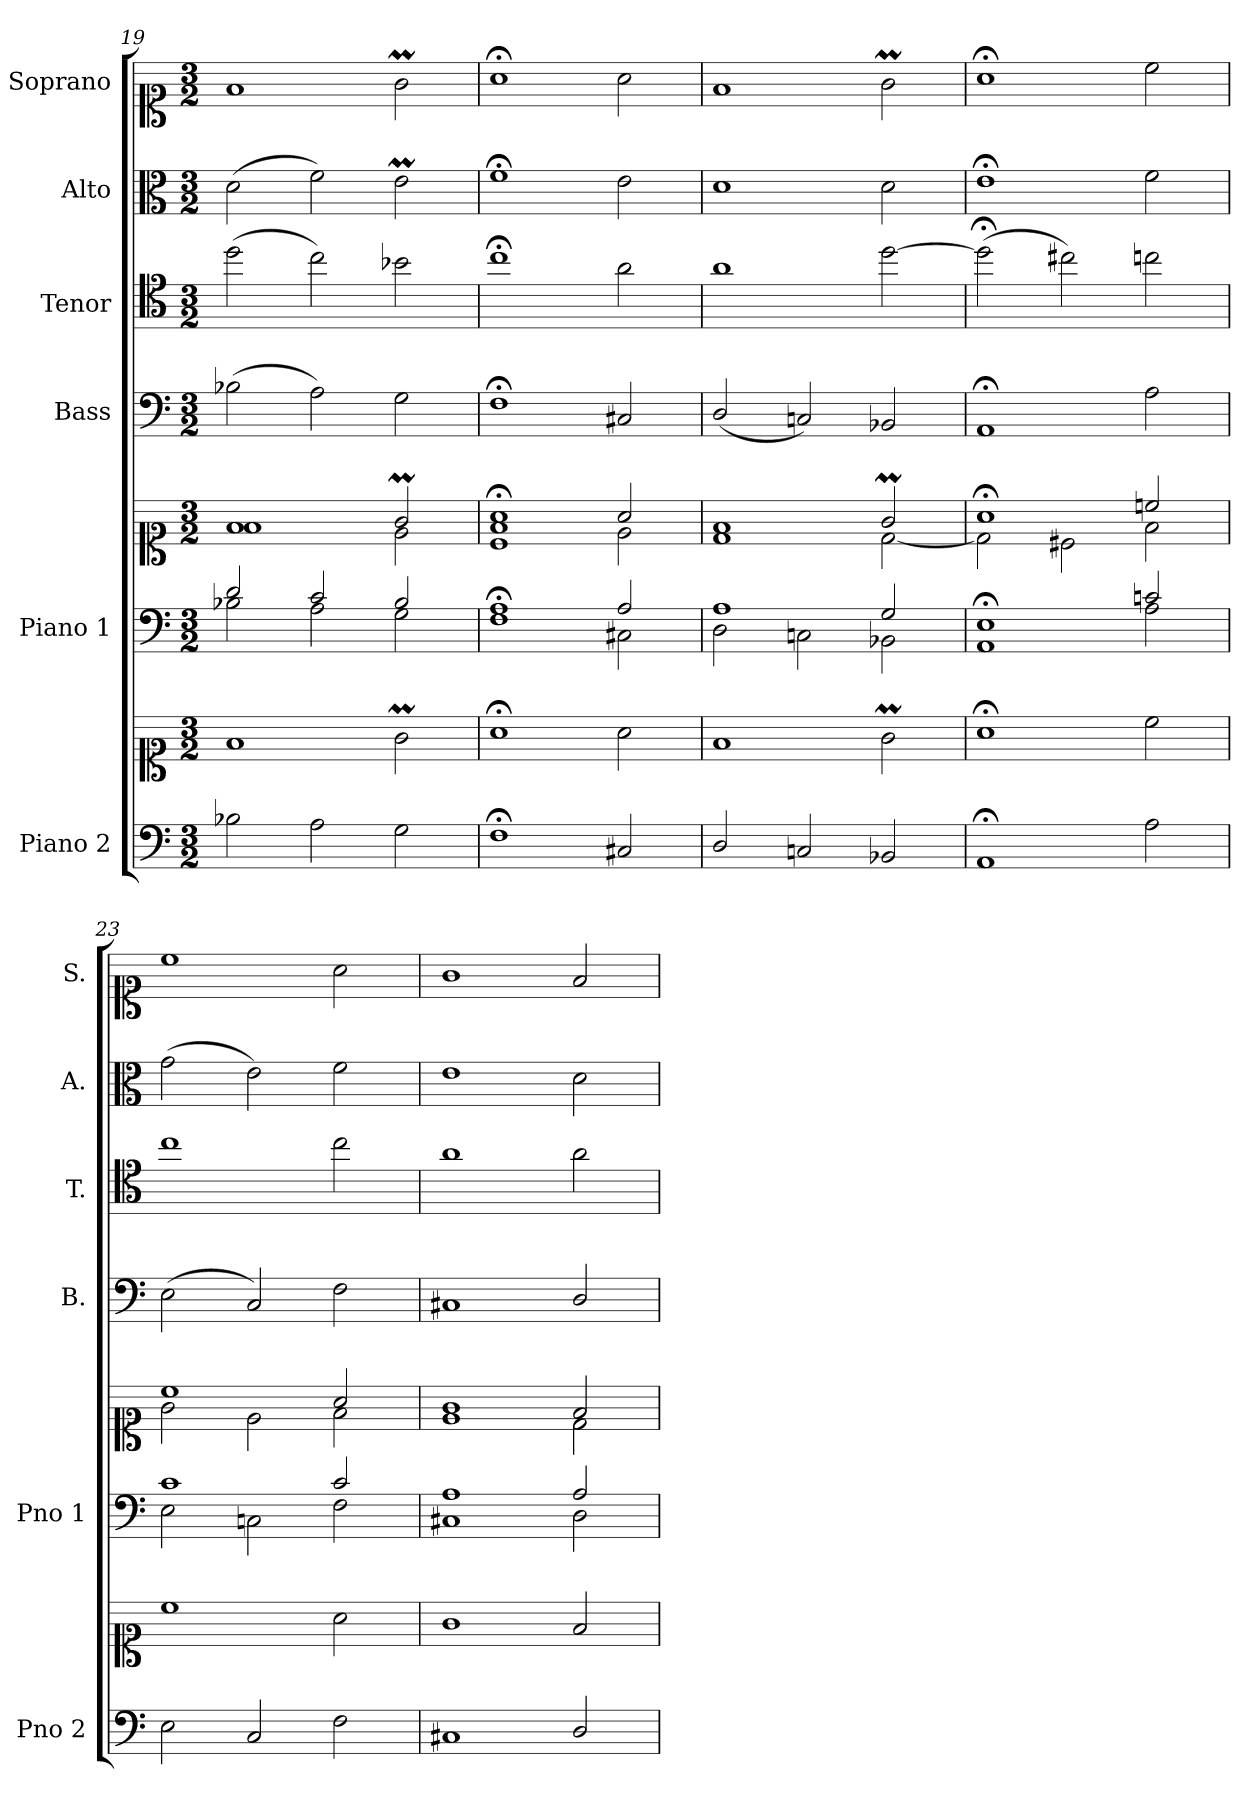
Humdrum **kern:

**kern	**kern	**kern	**kern	**kern	**kern	**kern	**kern
*part6	*part6	*part5	*part5	*part4	*part3	*part2	*part1
*staff8	*staff7	*staff6	*staff5	*staff4	*staff3	*staff2	*staff1
*I"Piano 2	*	*I"Piano 1	*	*I"Bass	*I"Tenor	*I"Alto	*I"Soprano
*I'Pno 2	*	*I'Pno 1	*	*I'B.	*I'T.	*I'A.	*I'S.
*clefF4	*clefC1	*clefF4	*clefC1	*clefF4	*clefC4	*clefC3	*clefC1
*	*	*	*	*	*ITrd7c12	*	*
*k[]	*k[]	*k[]	*k[]	*k[]	*k[]	*k[]	*k[]
*M3/2	*M3/2	*M3/2	*M3/2	*M3/2	*M3/2	*M3/2	*M3/2
=19	=19	=19	=19	=19	=19	=19	=19
*	*	*^	*^	*	*	*	*
2B-X\	1f/	2d/	2B-X\	1f/	1f\	(2B-X\	(2d\	(2d\	1f/
2A\	.	2c/	2A\	.	.	2A\)	2c\)	2f\)	.
2G\	2gM\	2B-/	2G\	2gM/	2e\	2G\	2B-X\	2em\	2gM\
=20	=20	=20	=20	=20	=20	=20	=20	=20	=20
*	*	*	*	*	*^	*	*	*	*
1F;\	1a;<\	1A;/	1F\	1a;</	1f\	1c\	1F;<\	1c;<\	1f;<\	1a;<\
2C#X/	2a\	2A/	2C#X\	2a/	2e\	2ryy	2C#X/	2A\	2e\	2a\
*	*	*	*	*	*v	*v	*	*	*	*
=21	=21	=21	=21	=21	=21	=21	=21	=21	=21
2D/	1f/	1A/	2D\	1f/	1d\	(2D/	1A\	1d\	1f/
2Cn/	.	.	2Cn\	.	.	2Cn/)	.	.	.
2BB-X/	2gM\	2G/	2BB-X\	2gM/	[<2d\	2BB-X/	[>2d\	2d\	2gM\
=22	=22	=22	=22	=22	=22	=22	=22	=22	=22
1AA;/	1a;<\	1E;/	1AA\	1a;</	2d\]	1AA;</	(2d;<\]	1e;<\	1a;<\
.	.	.	.	.	2c#X\	.	2c#X\)	.	.
2A\	2cc\	2cn/	2A\	2ccn/	2f\	2A\	2cn\	2f\	2cc\
=23	=23	=23	=23	=23	=23	=23	=23	=23	=23
2E\	1cc\	1c/	2E\	1cc/	2g\	(2E\	1c\	(2g\	1cc\
2C/	.	.	2Cn\	.	2e\	2C/)	.	2e\)	.
2F\	2a\	2c/	2F\	2a/	2f\	2F\	2c\	2f\	2a\
=24	=24	=24	=24	=24	=24	=24	=24	=24	=24
1C#X/	1g\	1A/	1C#X\	1g/	1e\	1C#X/	1A\	1e\	1g\
2D/	2f/	2A/	2D\	2f/	2d\	2D/	2A\	2d\	2f/
*	*	*v	*v	*	*	*	*	*	*
*	*	*	*v	*v	*	*	*	*
=	=	=	=	=	=	=	=
*-	*-	*-	*-	*-	*-	*-	*-
